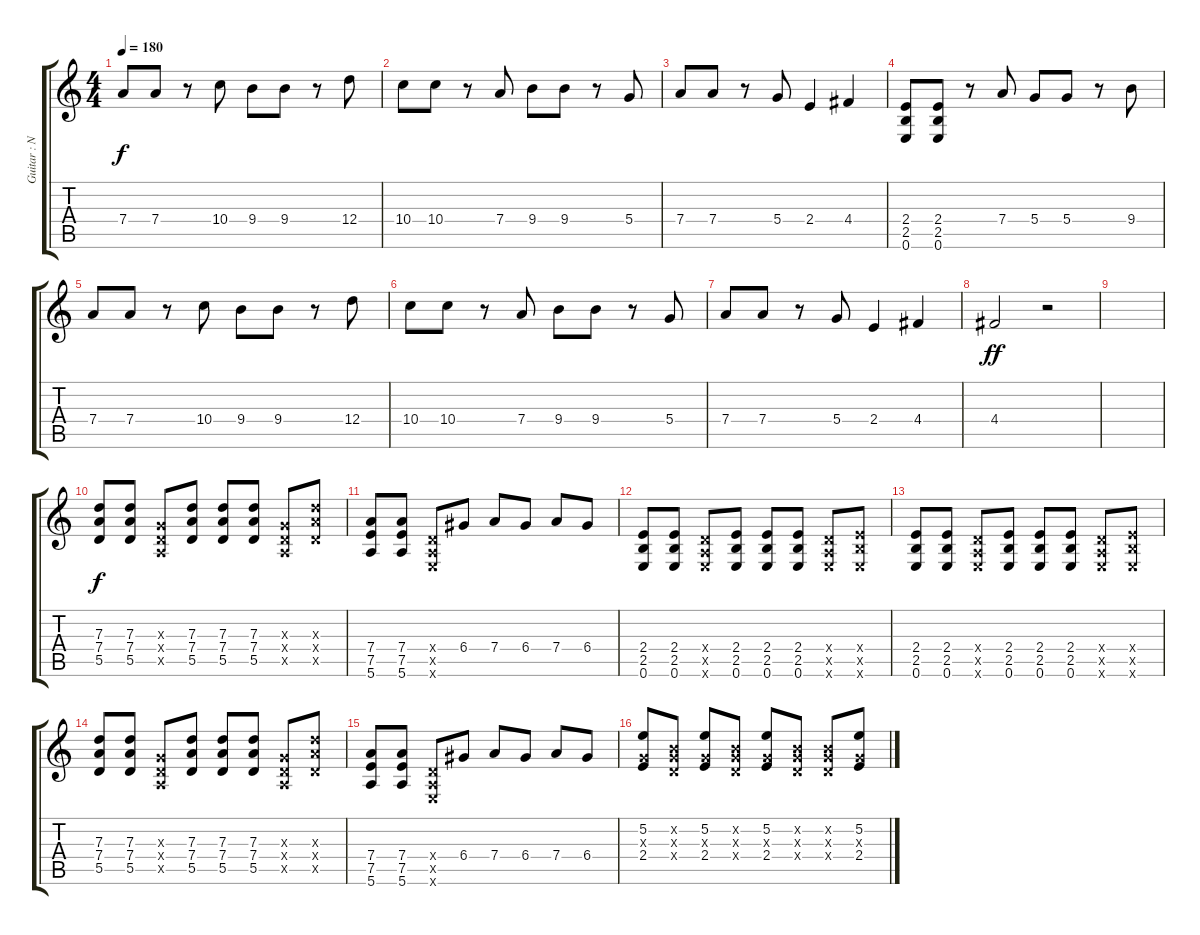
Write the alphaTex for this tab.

\track ("Guitar : Nakano Azusa" "Guitar : N") {instrument overdrivenguitar}
\staff {score tabs}
\tuning (E4 B3 G3 D3 A2 E2) {hide}
\ts (4 4)
\tempo 180
\clef g2
\ks c
7.4.8{dy f} 7.4.8 r.8 10.4.8 9.4.8 9.4.8 r.8 12.4.8 |
10.4.8 10.4.8 r.8 7.4.8 9.4.8 9.4.8 r.8 5.4.8 |
7.4.8 7.4.8 r.8 5.4.8 2.4.4 4.4.4 |
(2.4 2.5 0.6).8 (2.4 2.5 0.6).8 r.8 7.4.8 5.4.8 5.4.8 r.8 9.4.8 |
7.4.8 7.4.8 r.8 10.4.8 9.4.8 9.4.8 r.8 12.4.8 |
10.4.8 10.4.8 r.8 7.4.8 9.4.8 9.4.8 r.8 5.4.8 |
7.4.8 7.4.8 r.8 5.4.8 2.4.4 4.4.4 |
4.4.2{dy ff} r.2 |
|
(7.3 7.4 5.5).8{dy f} (7.3 7.4 5.5).8 (0.3{x} 0.4{x} 0.5{x}).8 (7.3 7.4 5.5).8 (7.3 7.4 5.5).8 (7.3 7.4 5.5).8 (0.3{x} 0.4{x} 0.5{x}).8 (7.3{x} 7.4{x} 5.5{x}).8 |
(7.4 7.5 5.6).8 (7.4 7.5 5.6).8 (0.4{x} 0.5{x} 0.6{x}).8 6.4.8 7.4.8 6.4.8 7.4.8 6.4.8 |
(2.4 2.5 0.6).8 (2.4 2.5 0.6).8 (0.4{x} 0.5{x} 0.6{x}).8 (2.4 2.5 0.6).8 (2.4 2.5 0.6).8 (2.4 2.5 0.6).8 (0.4{x} 0.5{x} 0.6{x}).8 (2.4{x} 2.5{x} 0.6{x}).8 |
(2.4 2.5 0.6).8 (2.4 2.5 0.6).8 (0.4{x} 0.5{x} 0.6{x}).8 (2.4 2.5 0.6).8 (2.4 2.5 0.6).8 (2.4 2.5 0.6).8 (0.4{x} 0.5{x} 0.6{x}).8 (2.4{x} 2.5{x} 0.6{x}).8 |
(7.3 7.4 5.5).8 (7.3 7.4 5.5).8 (0.3{x} 0.4{x} 0.5{x}).8 (7.3 7.4 5.5).8 (7.3 7.4 5.5).8 (7.3 7.4 5.5).8 (0.3{x} 0.4{x} 0.5{x}).8 (7.3{x} 7.4{x} 5.5{x}).8 |
(7.4 7.5 5.6).8 (7.4 7.5 5.6).8 (0.4{x} 0.5{x} 0.6{x}).8 6.4.8 7.4.8 6.4.8 7.4.8 6.4.8 |
(5.2 0.3{x} 2.4).8 (0.2{x} 0.3{x} 0.4{x}).8 (5.2 0.3{x} 2.4).8 (0.2{x} 0.3{x} 0.4{x}).8 (5.2 0.3{x} 2.4).8 (0.2{x} 0.3{x} 0.4{x}).8 (0.2{x} 0.3{x} 0.4{x}).8 (5.2 0.3{x} 2.4).8
